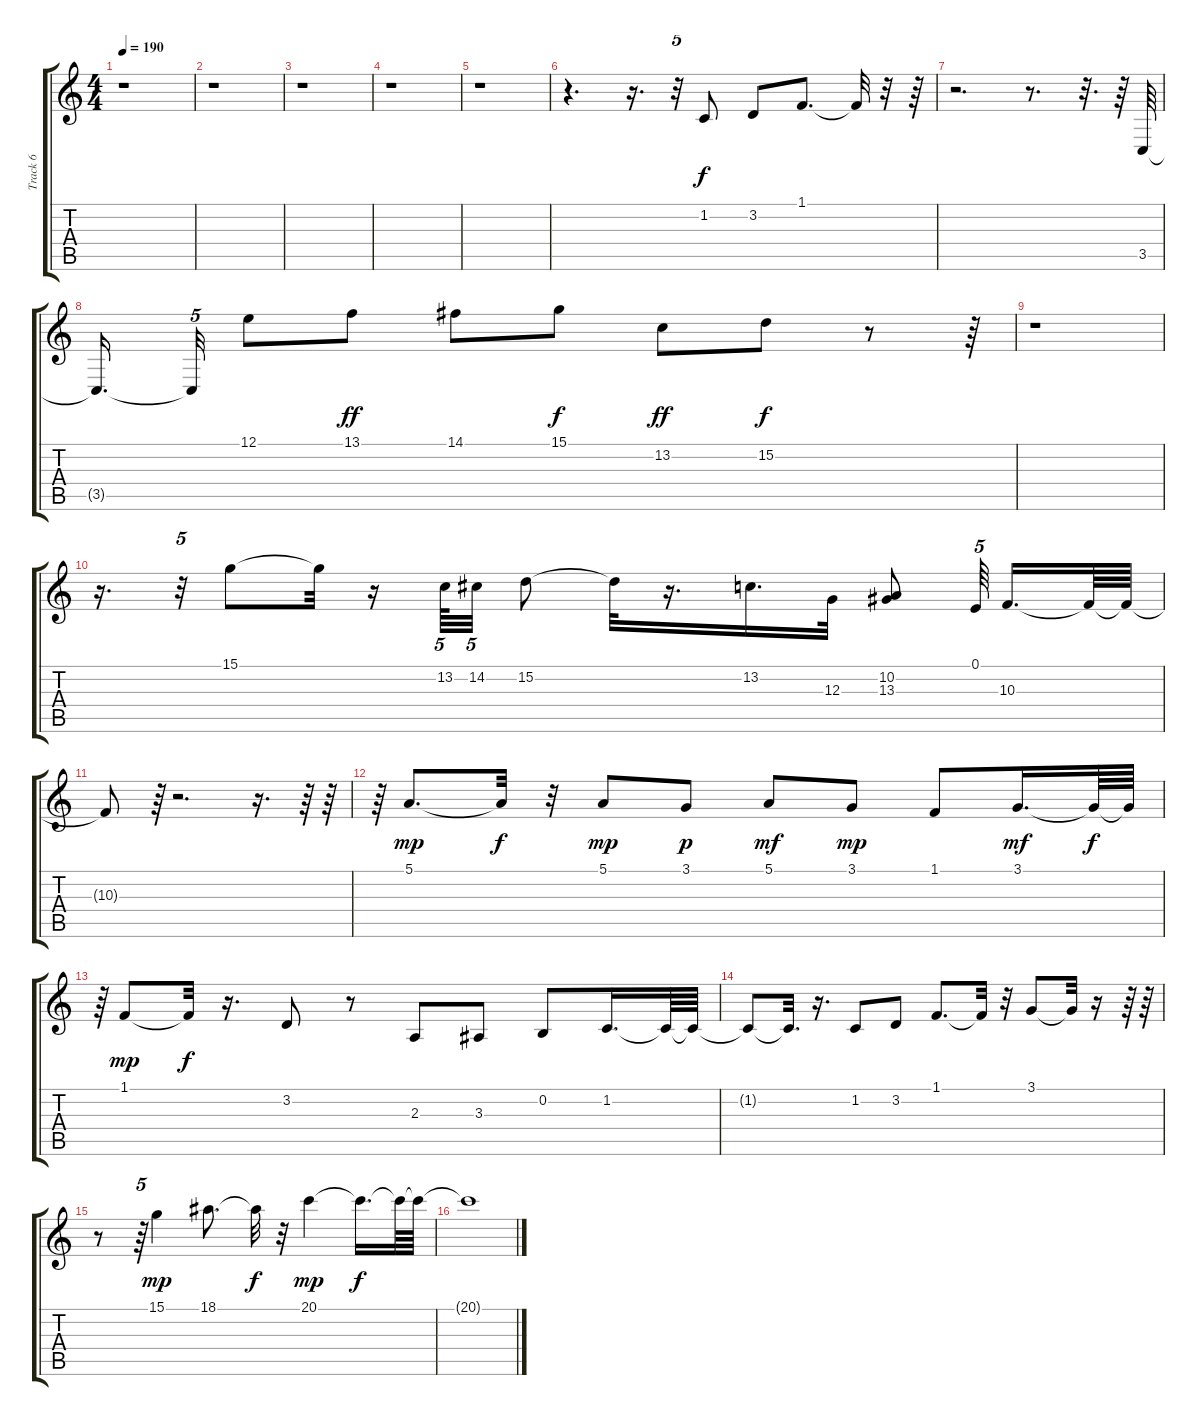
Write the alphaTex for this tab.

\track ("Track 6" "Track 6") {instrument altosax}
\staff {score tabs}
\tuning (E4 B3 G3 D3 A2 E2) {hide}
\ts (4 4)
\tempo 190
\clef g2
\ks c
r.1{dy ff} |
r.1 |
r.1 |
r.1 |
r.1 |
r.4{d} r.16{d} r.32{tu (5 4)} 1.2.8{dy f} 3.2.8 1.1.8{d} 1.1{t}.32 r.32 r.64 |
r.2{d} r.8{d} r.32{d} r.64 3.5.64 |
3.5{t}.16{d} 3.5{t}.32{tu (5 4)} 12.1.8 13.1.8{dy ff} 14.1.8 15.1.8{dy f} 13.2.8{dy ff} 15.2.8{dy f} r.8 r.64 |
r.1 |
r.16{d} r.32{tu (5 4)} 15.1.8 15.1{t}.32 r.16 13.2.64{tu (5 4)} 14.2.32{tu (5 4)} 15.2.8 15.2{t}.32 r.16{d} 13.2.16{d} 12.3.32 (10.2 13.3).8 0.1.64{tu (5 4)} 10.3.16{d} 10.3{t}.64 10.3{t}.64 |
10.3{t}.8 r.64{tu (5 4)} r.2{d} r.16{d} r.64 r.64 |
r.64{tu (5 4)} 5.1.8{d dy mp} 5.1{t}.32{dy f} r.32 5.1.8{dy mp} 3.1.8{dy p} 5.1.8{dy mf} 3.1.8{dy mp} 1.1.8 3.1.16{d dy mf} 3.1{t}.64{dy f} 3.1{t}.64 |
r.64{tu (5 4)} 1.1.8{dy mp} 1.1{t}.32{dy f} r.16{d} 3.2.8 r.8 2.3.8 3.3.8 0.2.8 1.2.16{d} 1.2{t}.64 1.2{t}.64 |
1.2{t}.8 1.2{t}.32{d} r.16{d} 1.2.8 3.2.8 1.1.8{d} 1.1{t}.32 r.32 3.1.8 3.1{t}.32 r.16 r.64 r.64 |
r.8 r.64{tu (5 4)} 15.1.4{dy mp} 18.1.8{d} 18.1{t}.32{dy f} r.32 20.1.4{dy mp} 20.1{t}.16{d dy f} 20.1{t}.64 20.1{t}.64 |
20.1{t}.1
